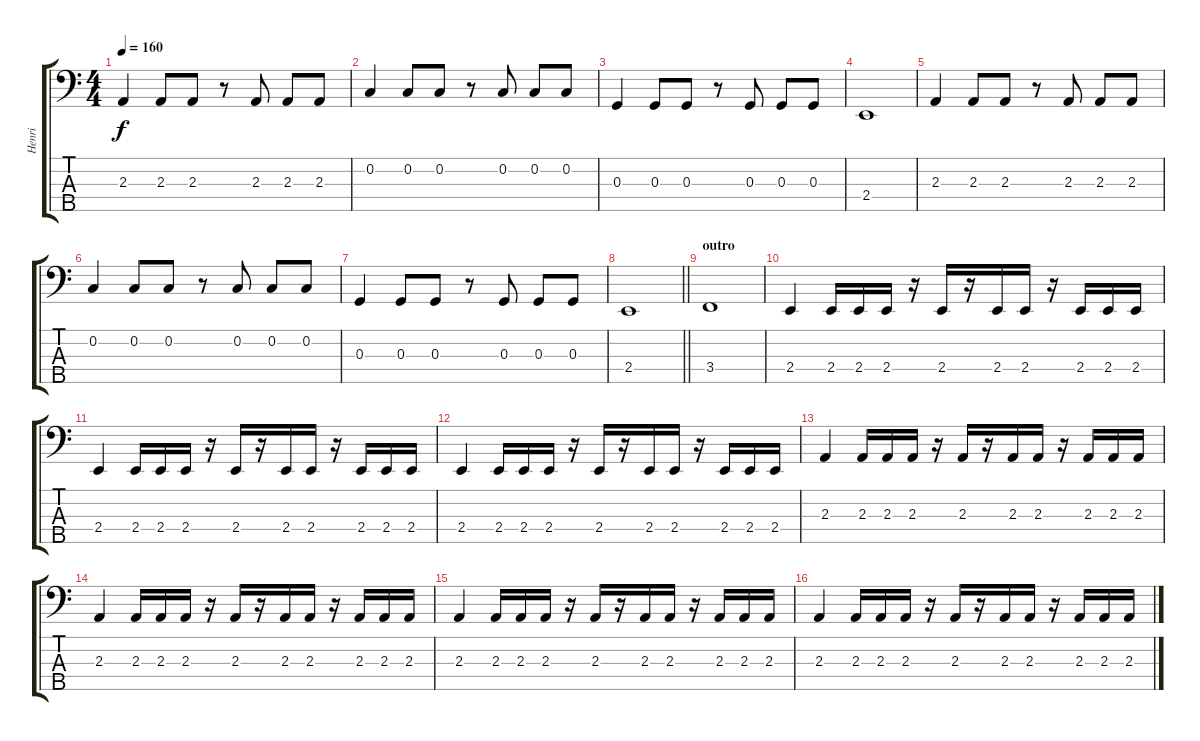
\track ("Henri" "Henri") {instrument electricbassfinger}
\staff {score tabs}
\tuning (F2 C2 G1 D1 A0) {hide}
\ts (4 4)
\tempo 160
\clef f4
\ks c
2.3.4{dy f} 2.3.8 2.3.8 r.8 2.3.8 2.3.8 2.3.8 |
0.2.4 0.2.8 0.2.8 r.8 0.2.8 0.2.8 0.2.8 |
0.3.4 0.3.8 0.3.8 r.8 0.3.8 0.3.8 0.3.8 |
2.4.1 |
2.3.4 2.3.8 2.3.8 r.8 2.3.8 2.3.8 2.3.8 |
0.2.4 0.2.8 0.2.8 r.8 0.2.8 0.2.8 0.2.8 |
0.3.4 0.3.8 0.3.8 r.8 0.3.8 0.3.8 0.3.8 |
\barLineRight lightlight
2.4.1 |
\section ("" "outro")
3.4.1 |
2.4.4 2.4.16 2.4.16 2.4.16 r.16 2.4.16 r.16 2.4.16 2.4.16 r.16 2.4.16 2.4.16 2.4.16 |
2.4.4 2.4.16 2.4.16 2.4.16 r.16 2.4.16 r.16 2.4.16 2.4.16 r.16 2.4.16 2.4.16 2.4.16 |
2.4.4 2.4.16 2.4.16 2.4.16 r.16 2.4.16 r.16 2.4.16 2.4.16 r.16 2.4.16 2.4.16 2.4.16 |
2.3.4 2.3.16 2.3.16 2.3.16 r.16 2.3.16 r.16 2.3.16 2.3.16 r.16 2.3.16 2.3.16 2.3.16 |
2.3.4 2.3.16 2.3.16 2.3.16 r.16 2.3.16 r.16 2.3.16 2.3.16 r.16 2.3.16 2.3.16 2.3.16 |
2.3.4 2.3.16 2.3.16 2.3.16 r.16 2.3.16 r.16 2.3.16 2.3.16 r.16 2.3.16 2.3.16 2.3.16 |
2.3.4 2.3.16 2.3.16 2.3.16 r.16 2.3.16 r.16 2.3.16 2.3.16 r.16 2.3.16 2.3.16 2.3.16
